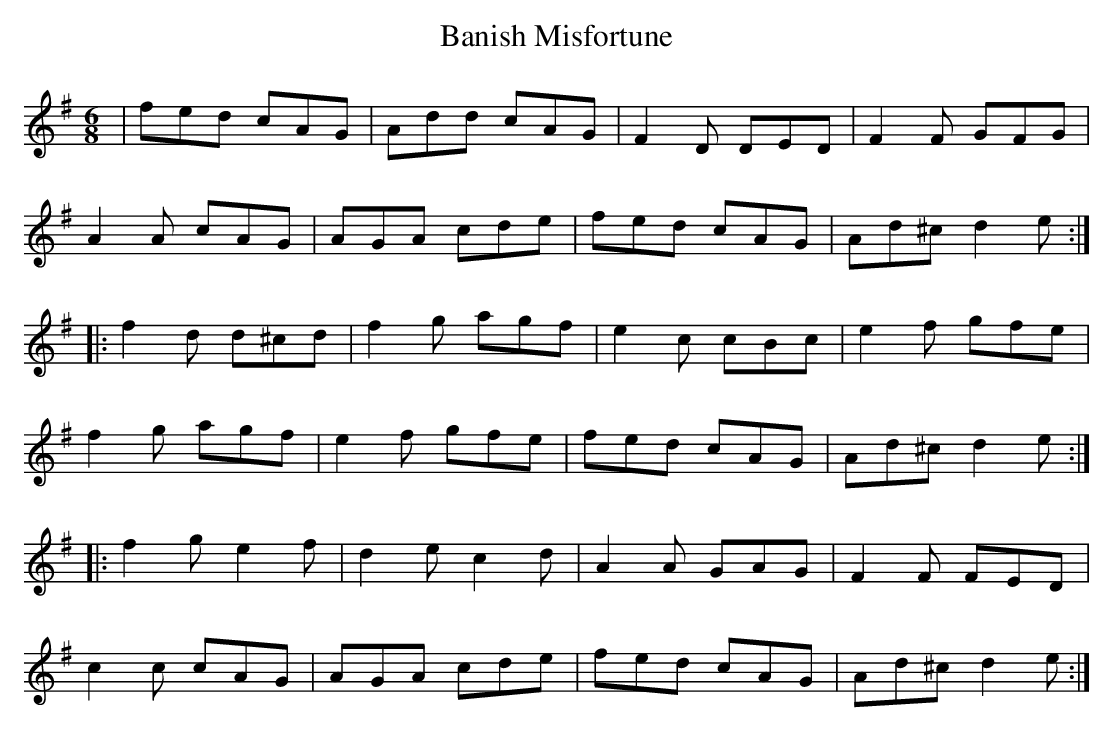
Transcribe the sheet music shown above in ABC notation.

X:1
T:Banish Misfortune
M:6/8
K:Dmix
|fed cAG|Add cAG|F2D DED|F2F GFG|
A2A cAG|AGA cde|fed cAG|Ad^c d2e:|
|:f2d d^cd|f2g agf|e2c cBc|e2f gfe|
f2g agf|e2f gfe|fed cAG|Ad^c d2e:|
|:f2g e2f|d2e c2d|A2A GAG|F2F FED|
c2c cAG|AGA cde|fed cAG|Ad^c d2e:|
